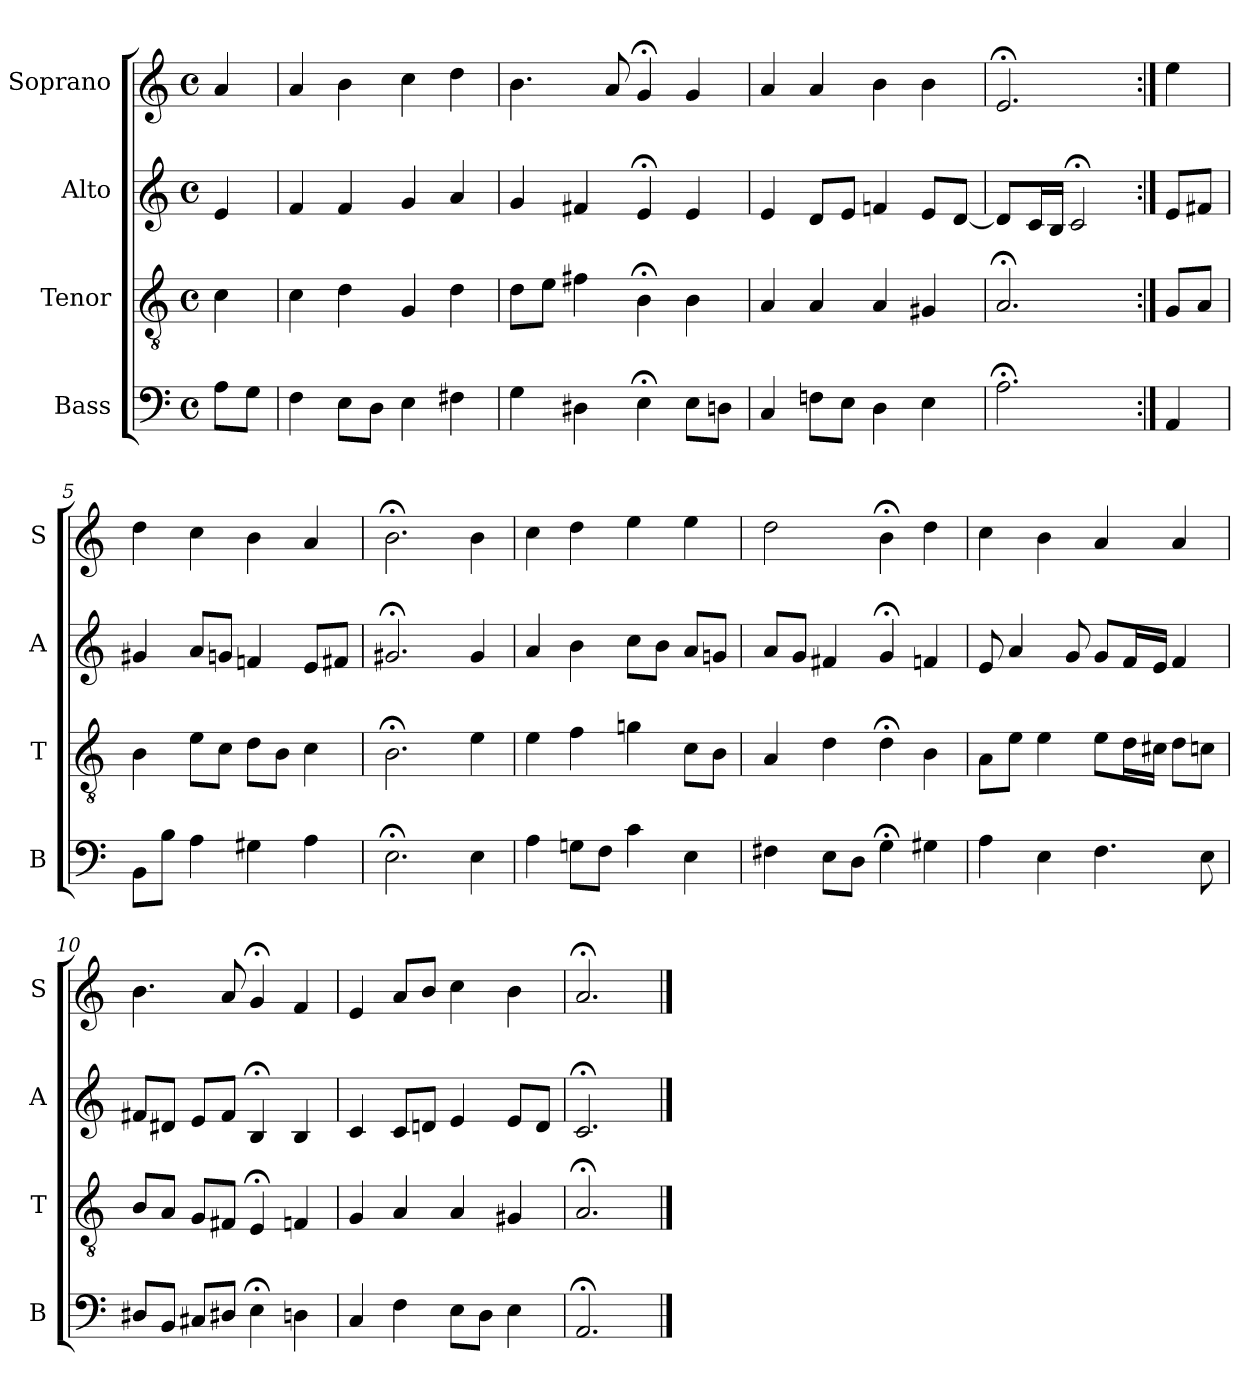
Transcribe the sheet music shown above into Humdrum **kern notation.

**kern	**kern	**kern	**kern
*part4	*part3	*part2	*part1
*staff4	*staff3	*staff2	*staff1
*I"Bass	*I"Tenor	*I"Alto	*I"Soprano
*I'B	*I'T	*I'A	*I'S
*clefF4	*clefGv2	*clefG2	*clefG2
*k[]	*k[]	*k[]	*k[]
*a:	*a:	*a:	*a:
*M4/4	*M4/4	*M4/4	*M4/4
*met(c)	*met(c)	*met(c)	*met(c)
*MM100	*MM100	*MM100	*MM100
=	=	=	=
8AL	4c	4e	4a
8GJ	.	.	.
=1	=1	=1	=1
4F	4c	4f	4a
8EL	4d	4f	4b
8DJ	.	.	.
4E	4G	4g	4cc
4F#X	4d	4a	4dd
=2	=2	=2	=2
4G	8dL	4g	4.b
.	8eJ	.	.
4D#X	4f#X	4f#X	.
.	.	.	8a
4E;<	4B;<	4e;<	4g;<
8EL	4B	4e	4g
8DnJ	.	.	.
=3	=3	=3	=3
4C	4A	4e	4a
8FnL	4A	8dL	4a
8EJ	.	8eJ	.
4D	4A	4fn	4b
4E	4G#X	8eL	4b
.	.	[8dJ	.
=4	=4	=4	=4
2.A;<	2.A;<	8dL]	2.e;<
.	.	16cL	.
.	.	16BJJ	.
.	.	2c;<	.
=:|!	=:|!	=:|!	=:|!
4AA	8GL	8eL	4ee
.	8AJ	8f#XJ	.
=5	=5	=5	=5
8BBL	4B	4g#X	4dd
8BJ	.	.	.
4A	8eL	8aL	4cc
.	8cJ	8gnJ	.
4G#X	8dL	4fn	4b
.	8BJ	.	.
4A	4c	8eL	4a
.	.	8f#XJ	.
=6	=6	=6	=6
2.E;<	2.B;<	2.g#X;<	2.b;<
4E	4e	4g#	4b
=7	=7	=7	=7
4A	4e	4a	4cc
8GnL	4f	4b	4dd
8FJ	.	.	.
4c	4gn	8ccL	4ee
.	.	8bJ	.
4E	8cL	8aL	4ee
.	8BJ	8gnJ	.
=8	=8	=8	=8
4F#X	4A	8aL	2dd
.	.	8gJ	.
8EL	4d	4f#X	.
8DJ	.	.	.
4G;<	4d;<	4g;<	4b;<
4G#X	4B	4fn	4dd
=9	=9	=9	=9
4A	8AL	8e	4cc
.	8eJ	4a	.
4E	4e	.	4b
.	.	8g	.
4.F	8eL	8gL	4a
.	16dL	16fL	.
.	16c#XJJ	16eJJ	.
.	8dL	4f	4a
8E	8cnJ	.	.
=10	=10	=10	=10
8D#XL	8BL	8f#XL	4.b
8BBJ	8AJ	8d#XJ	.
8C#XL	8GL	8eL	.
8D#XJ	8F#XJ	8f#J	8a
4E;<	4E;<	4B;<	4g;<
4Dn	4Fn	4B	4f
=11	=11	=11	=11
4C	4G	4c	4e
4F	4A	8cL	8aL
.	.	8dnJ	8bJ
8EL	4A	4e	4cc
8DJ	.	.	.
4E	4G#X	8eL	4b
.	.	8dJ	.
=12	=12	=12	=12
2.AA;<	2.A;<	2.c;<	2.a;<
==	==	==	==
*-	*-	*-	*-
